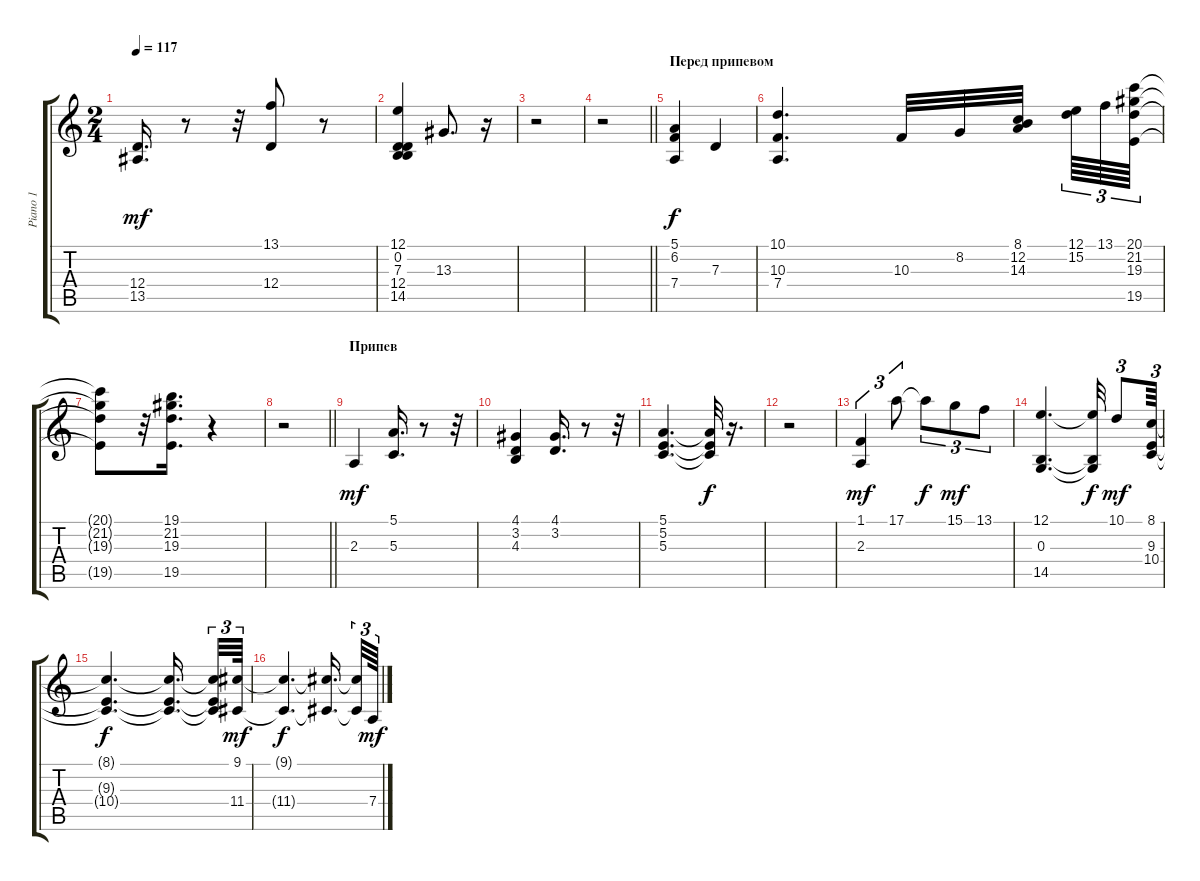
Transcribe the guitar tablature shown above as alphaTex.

\track ("Piano 1" "Piano 1") {instrument acousticgrandpiano}
\staff {score tabs}
\tuning (E4 B3 G3 D3 A2 E2) {hide}
\ts (2 4)
\tempo 117
\clef g2
\ks c
(12.4 13.5).16{d dy mf} r.8 r.32 (13.1 12.4).8 r.8 |
(12.1 0.2 7.3 12.4 14.5).4 13.3.8{d} r.16 |
r.2 |
\barLineRight lightlight
r.2 |
\section ("" "Перед припевом")
(5.1 6.2 7.4).4{dy f} 7.3.4 |
(10.1 10.3 7.4).4{d} 10.3.32 8.2.32 (8.1 12.2 14.3).32{beam splitsecondary} (12.1 15.2).64{tu (3 2)} 13.1.64{tu (3 2)} (20.1 21.2 19.3 19.5).64{tu (3 2)} |
(20.1{t} 21.2{t} 19.3{t} 19.5{t}).8 r.32 (19.1 21.2 19.3 19.5).16{d} r.4 |
\barLineRight lightlight
r.2 |
\section ("" "Припев")
2.3.4{dy mf} (5.1 5.3).16{d} r.8 r.32 |
(4.1 3.2 4.3).4 (4.1 3.2).16{d} r.8 r.32 |
(5.1 5.2 5.3).4{d} (5.1{t} 5.2{t} 5.3{t}).32{dy f} r.16{d} |
r.2 |
(1.1 2.3).4{tu (3 2) dy mf} 17.1.8{tu (3 2)} 17.1{t}.8{tu (3 2) dy f} 15.1.8{tu (3 2) dy mf} 13.1.8{tu (3 2)} |
(12.1 0.3 14.5).4{d} (12.1{t} 0.3{t} 14.5{t}).32{dy f} 10.1.8{tu (3 2) dy mf} (8.1 9.3 10.4).64{tu (3 2)} |
(8.1{t} 9.3{t} 10.4{t}).4{d dy f} (8.1{t} 9.3{t} 10.4{t}).16{d beam splitsecondary} (8.1{t} 9.3{t} 10.4{t}).32{tu (3 2)} (9.1 11.4).64{tu (3 2) dy mf} |
(9.1{t} 11.4{t}).4{d dy f} (9.1{t} 11.4{t}).16{d beam splitsecondary} (9.1{t} 11.4{t}).32{tu (3 2)} 7.4.64{tu (3 2) dy mf}
